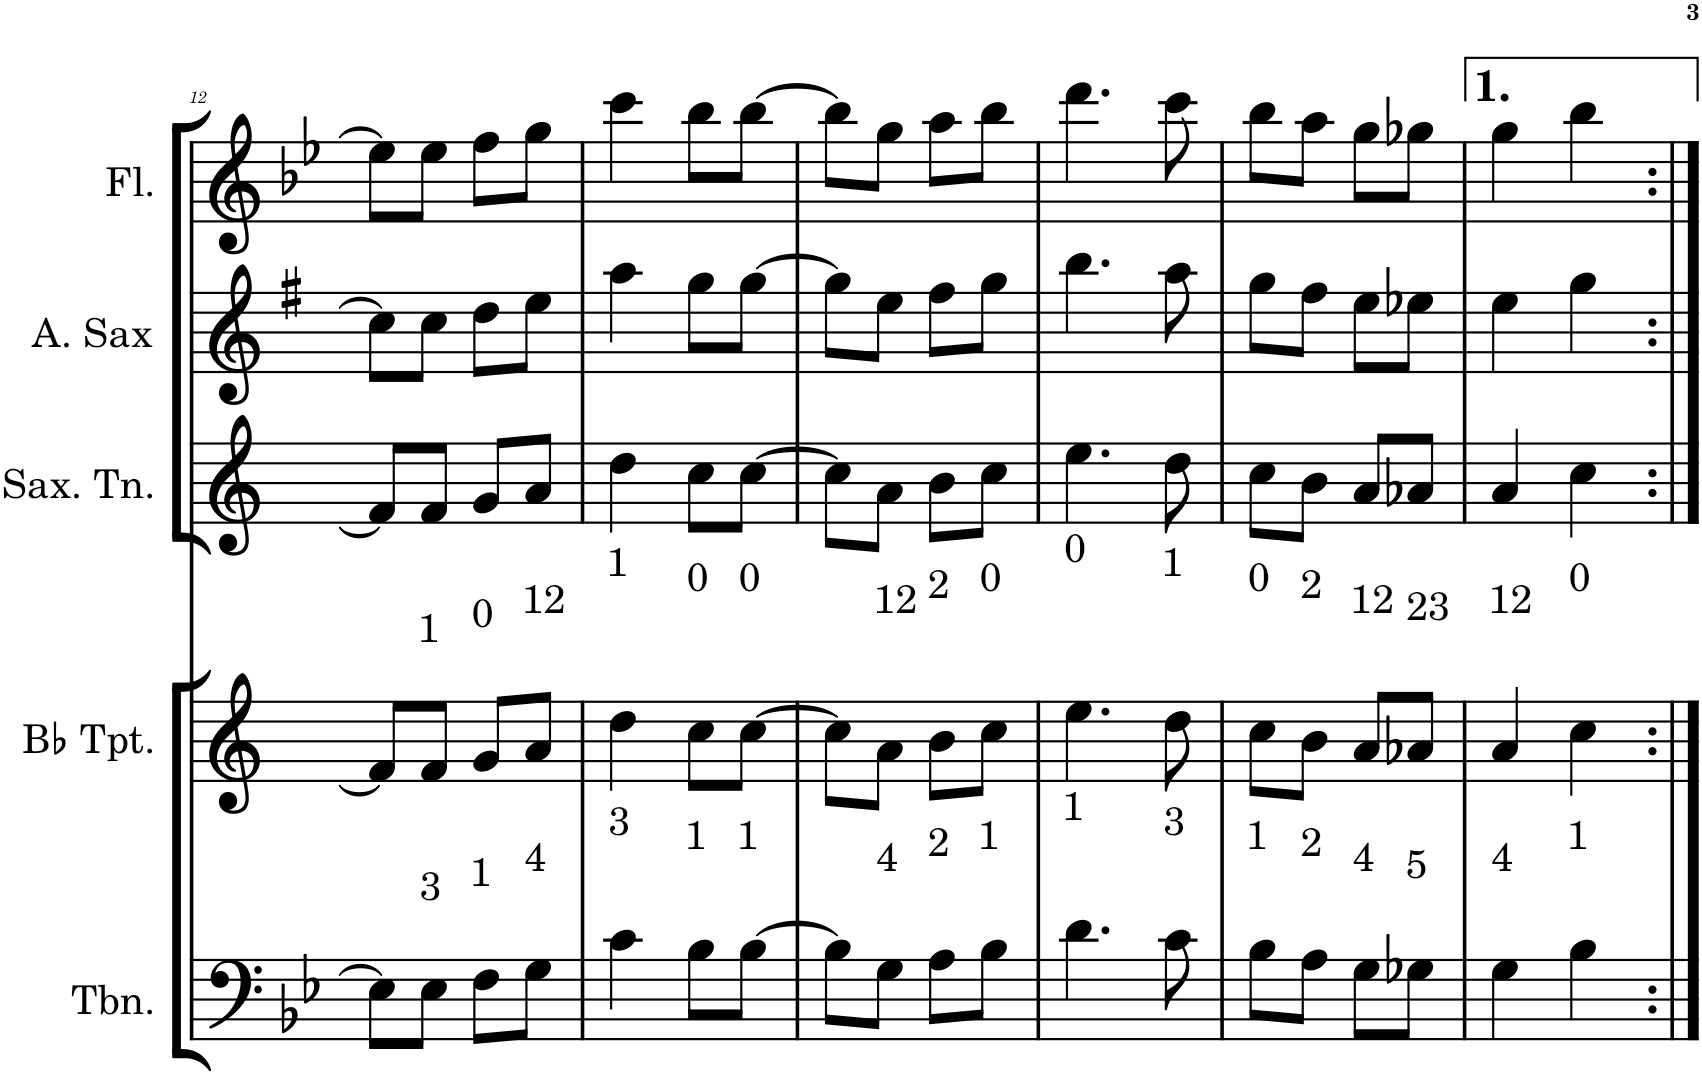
**kern	**kern	**kern	**kern	**kern
*part5	*part4	*part3	*part2	*part1
*staff5	*staff4	*staff3	*staff2	*staff1
*I"Trombone	*I"Bb Trumpet	*I"Saxofone Tenor	*I"Saxofone Alto	*I"Flauta Transversal
*I'Tbn.	*I'Bb Tpt.	*I'Sax. Tn.	*	*I'Fl.
!!LO:PB:g=z
*clefF4	*clefG2	*clefG2	*clefG2	*clefG2
*	*Trd1c2	*Trd8c14	*Trd5c9	*
*k[b-e-]	*k[]	*k[]	*k[f#]	*k[b-e-]
*M2/4	*M2/4	*M2/4	*M2/4	*M2/4
=12	=12	=12	=12	=12
8E-\L]	8f/L]	8f/L]	8cc\L]	8ee-\L]
!	!LO:TX:a:t=1	!	!	!
!LO:TX:a:t=3	!	!	!	!
8E-\J	8f/J	8f/J	8cc\J	8ee-\J
!	!LO:TX:a:t=0	!	!	!
!LO:TX:a:t=1	!	!	!	!
8F\L	8g/L	8g/L	8dd\L	8ff\L
!	!LO:TX:a:t=12	!	!	!
!LO:TX:a:t=4	!	!	!	!
8G\J	8a/J	8a/J	8ee\J	8gg\J
=13	=13	=13	=13	=13
!	!LO:TX:a:t=1	!	!	!
!LO:TX:a:t=3	!	!	!	!
4c\	4dd\	4dd\	4aa\	4ccc\
!	!LO:TX:a:t=0	!	!	!
!LO:TX:a:t=1	!	!	!	!
8B-\L	8cc\L	8cc\L	8gg\L	8bb-\L
!	!LO:TX:a:t=0	!	!	!
!LO:TX:a:t=1	!	!	!	!
[8B-\J	[8cc\J	[8cc\J	[8gg\J	[8bb-\J
=14	=14	=14	=14	=14
8B-\L]	8cc\L]	8cc\L]	8gg\L]	8bb-\L]
!	!LO:TX:a:t=12	!	!	!
!LO:TX:a:t=4	!	!	!	!
8G\J	8a\J	8a\J	8ee\J	8gg\J
!	!LO:TX:a:t=2	!	!	!
!LO:TX:a:t=2	!	!	!	!
8A\L	8b\L	8b\L	8ff#\L	8aa\L
!	!LO:TX:a:t=0	!	!	!
!LO:TX:a:t=1	!	!	!	!
8B-\J	8cc\J	8cc\J	8gg\J	8bb-\J
=15	=15	=15	=15	=15
!	!LO:TX:a:t=0	!	!	!
!LO:TX:a:t=1	!	!	!	!
4.d\	4.ee\	4.ee\	4.bb\	4.ddd\
!	!LO:TX:a:t=1	!	!	!
!LO:TX:a:t=3	!	!	!	!
8c\	8dd\	8dd\	8aa\	8ccc\
=16	=16	=16	=16	=16
!	!LO:TX:a:t=0	!	!	!
!LO:TX:a:t=1	!	!	!	!
8B-\L	8cc\L	8cc\L	8gg\L	8bb-\L
!	!LO:TX:a:t=2	!	!	!
!LO:TX:a:t=2	!	!	!	!
8A\J	8b\J	8b\J	8ff#\J	8aa\J
!	!LO:TX:a:t=12	!	!	!
!LO:TX:a:t=4	!	!	!	!
8G\L	8a/L	8a/L	8ee\L	8gg\L
!	!LO:TX:a:t=23	!	!	!
!LO:TX:a:t=5	!	!	!	!
8G-X\J	8a-X/J	8a-X/J	8ee-X\J	8gg-X\J
=17	=17	=17	=17	=17
!	!LO:TX:a:t=12	!	!	!
!LO:TX:a:t=4	!	!	!	!
4G\	4a/	4a/	4ee\	4gg\
!	!LO:TX:a:t=0	!	!	!
!LO:TX:a:t=1	!	!	!	!
4B-\	4cc\	4cc\	4gg\	4bb-\
=:|!	=:|!	=:|!	=:|!	=:|!
*-	*-	*-	*-	*-
